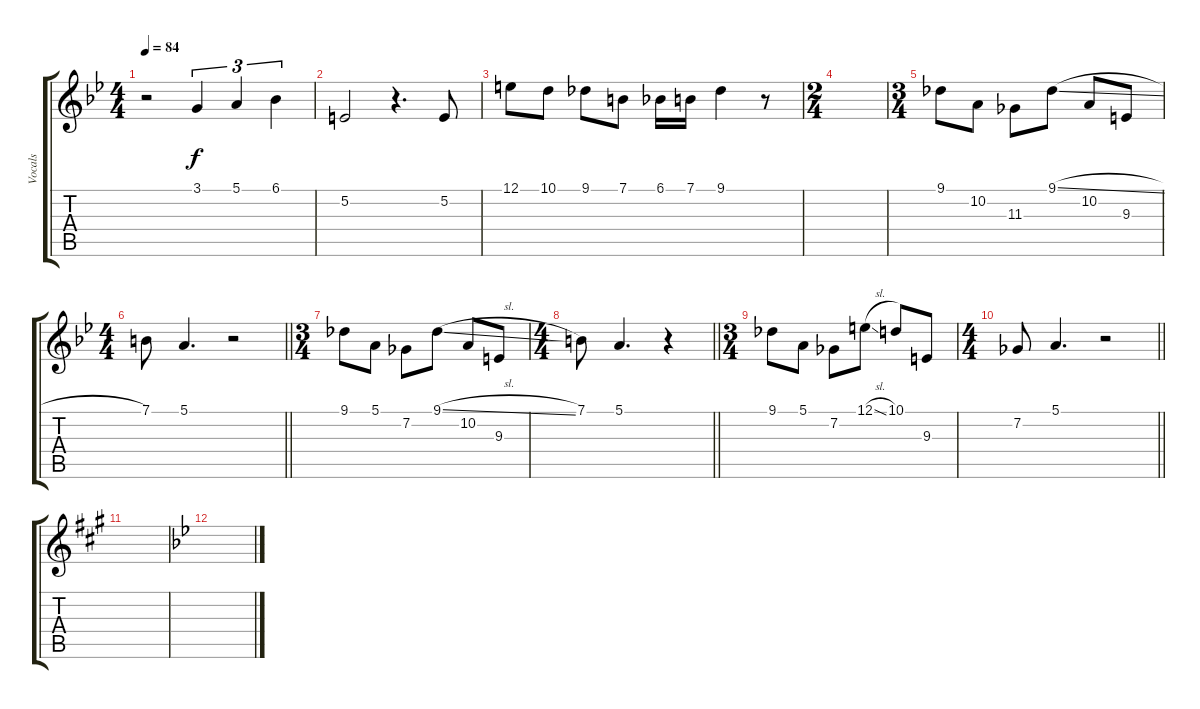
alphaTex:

\track ("Vocals" "Vocals") {instrument stringensemble1}
\staff {score tabs}
\tuning (E4 B3 G3 D3 A2 E2) {hide}
\ts (4 4)
\tempo 84
\clef g2
\ks bb
r.2{dy f} 3.1.4{tu (3 2)} 5.1.4{tu (3 2)} 6.1.4{tu (3 2)} |
5.2.2 r.4{d} 5.2.8 |
12.1.8 10.1.8 9.1.8 7.1.8 6.1.16 7.1.16 9.1.4 r.8 |
\ts (2 4)
|
\ts (3 4)
9.1.8 10.2.8 11.3.8 9.1{sl}.8 10.2.8 9.3.8 |
\ts (4 4)
\barLineRight lightlight
7.1.8 5.1.4{d} r.2 |
\ts (3 4)
9.1.8 5.1.8 7.2.8 9.1{sl}.8 10.2.8 9.3.8 |
\ts (4 4)
\barLineRight lightlight
7.1.8 5.1.4{d} r.4 |
\ts (3 4)
9.1.8 5.1.8 7.2.8 12.1{sl}.8 10.1.8 9.3.8 |
\ts (4 4)
\barLineRight lightlight
7.2.8 5.1.4{d} r.2 |
\ks a
|
\ks bb
